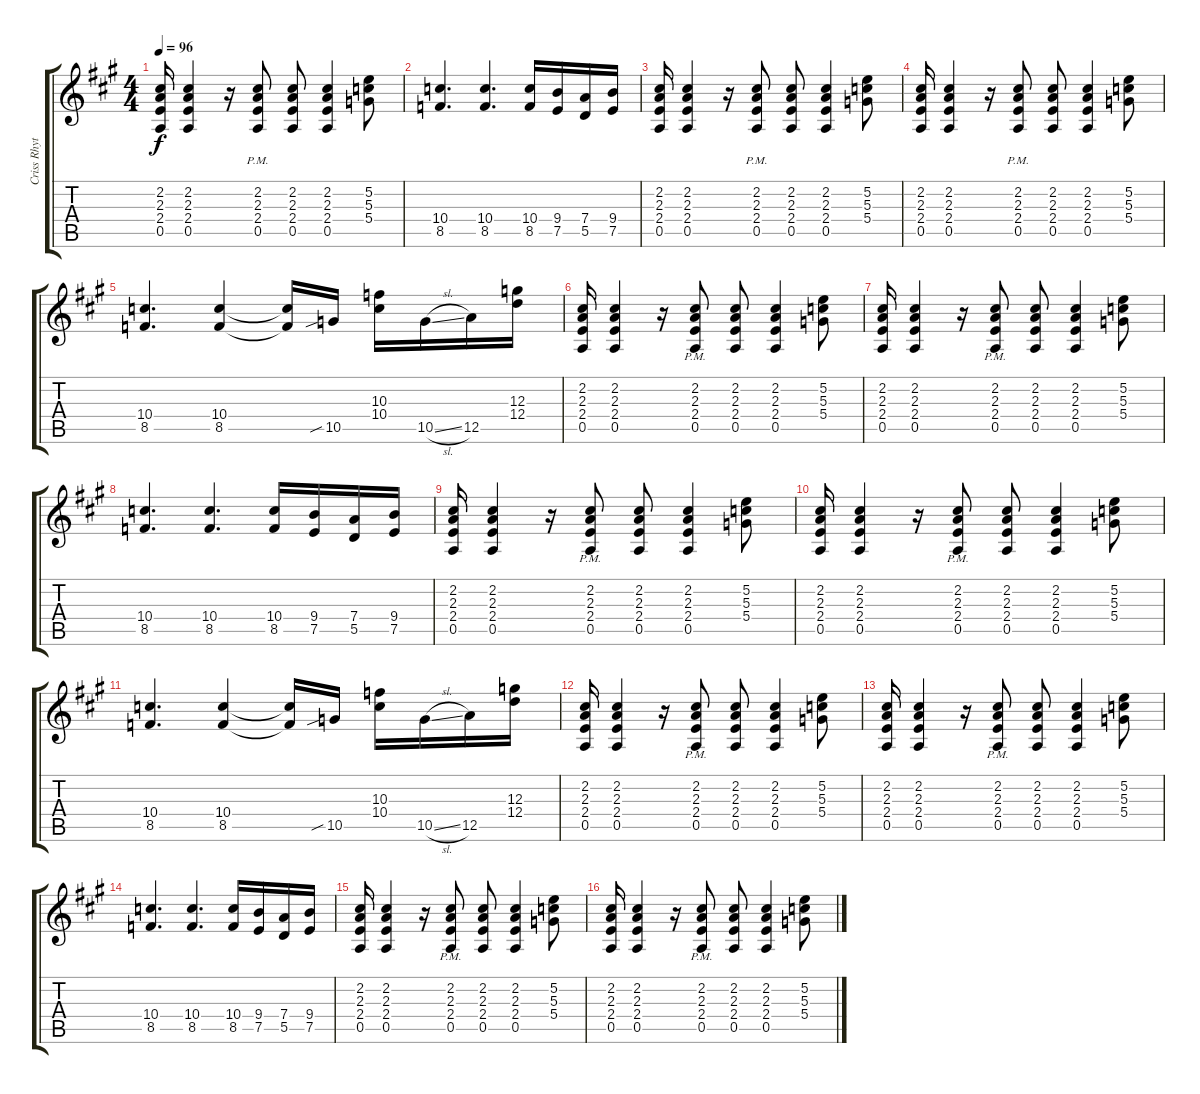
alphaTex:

\track ("Criss Rhythm [Acoustic]" "Criss Rhyt") {instrument electricguitarjazz}
\staff {score tabs}
\tuning (E4 B3 G3 D3 A2 E2) {hide}
\ts (4 4)
\tempo 96
\clef g2
\ks a
(2.2 2.3 2.4 0.5).16{dy f} (2.2 2.3 2.4 0.5).4 r.16 (2.2{pm} 2.3{pm} 2.4{pm} 0.5{pm}).8 (2.2 2.3 2.4 0.5).8 (2.2 2.3 2.4 0.5).4 (5.2 5.3 5.4).8 |
(10.4 8.5).4{d} (10.4 8.5).4{d} (10.4 8.5).16 (9.4 7.5).16 (7.4 5.5).16 (9.4 7.5).16 |
(2.2 2.3 2.4 0.5).16 (2.2 2.3 2.4 0.5).4 r.16 (2.2{pm} 2.3{pm} 2.4{pm} 0.5{pm}).8 (2.2 2.3 2.4 0.5).8 (2.2 2.3 2.4 0.5).4 (5.2 5.3 5.4).8 |
(2.2 2.3 2.4 0.5).16 (2.2 2.3 2.4 0.5).4 r.16 (2.2{pm} 2.3{pm} 2.4{pm} 0.5{pm}).8 (2.2 2.3 2.4 0.5).8 (2.2 2.3 2.4 0.5).4 (5.2 5.3 5.4).8 |
(10.4 8.5).4{d} (10.4 8.5).4 (10.4{t} 8.5{t}).16 10.5{sib}.16 (10.3 10.4).16 10.5{sl}.16 12.5.16 (12.3 12.4).16 |
(2.2 2.3 2.4 0.5).16 (2.2 2.3 2.4 0.5).4 r.16 (2.2{pm} 2.3{pm} 2.4{pm} 0.5{pm}).8 (2.2 2.3 2.4 0.5).8 (2.2 2.3 2.4 0.5).4 (5.2 5.3 5.4).8 |
(2.2 2.3 2.4 0.5).16 (2.2 2.3 2.4 0.5).4 r.16 (2.2{pm} 2.3{pm} 2.4{pm} 0.5{pm}).8 (2.2 2.3 2.4 0.5).8 (2.2 2.3 2.4 0.5).4 (5.2 5.3 5.4).8 |
(10.4 8.5).4{d} (10.4 8.5).4{d} (10.4 8.5).16 (9.4 7.5).16 (7.4 5.5).16 (9.4 7.5).16 |
(2.2 2.3 2.4 0.5).16 (2.2 2.3 2.4 0.5).4 r.16 (2.2{pm} 2.3{pm} 2.4{pm} 0.5{pm}).8 (2.2 2.3 2.4 0.5).8 (2.2 2.3 2.4 0.5).4 (5.2 5.3 5.4).8 |
(2.2 2.3 2.4 0.5).16 (2.2 2.3 2.4 0.5).4 r.16 (2.2{pm} 2.3{pm} 2.4{pm} 0.5{pm}).8 (2.2 2.3 2.4 0.5).8 (2.2 2.3 2.4 0.5).4 (5.2 5.3 5.4).8 |
(10.4 8.5).4{d} (10.4 8.5).4 (10.4{t} 8.5{t}).16 10.5{sib}.16 (10.3 10.4).16 10.5{sl}.16 12.5.16 (12.3 12.4).16 |
(2.2 2.3 2.4 0.5).16 (2.2 2.3 2.4 0.5).4 r.16 (2.2{pm} 2.3{pm} 2.4{pm} 0.5{pm}).8 (2.2 2.3 2.4 0.5).8 (2.2 2.3 2.4 0.5).4 (5.2 5.3 5.4).8 |
(2.2 2.3 2.4 0.5).16 (2.2 2.3 2.4 0.5).4 r.16 (2.2{pm} 2.3{pm} 2.4{pm} 0.5{pm}).8 (2.2 2.3 2.4 0.5).8 (2.2 2.3 2.4 0.5).4 (5.2 5.3 5.4).8 |
(10.4 8.5).4{d} (10.4 8.5).4{d} (10.4 8.5).16 (9.4 7.5).16 (7.4 5.5).16 (9.4 7.5).16 |
(2.2 2.3 2.4 0.5).16 (2.2 2.3 2.4 0.5).4 r.16 (2.2{pm} 2.3{pm} 2.4{pm} 0.5{pm}).8 (2.2 2.3 2.4 0.5).8 (2.2 2.3 2.4 0.5).4 (5.2 5.3 5.4).8 |
(2.2 2.3 2.4 0.5).16 (2.2 2.3 2.4 0.5).4 r.16 (2.2{pm} 2.3{pm} 2.4{pm} 0.5{pm}).8 (2.2 2.3 2.4 0.5).8 (2.2 2.3 2.4 0.5).4 (5.2 5.3 5.4).8
